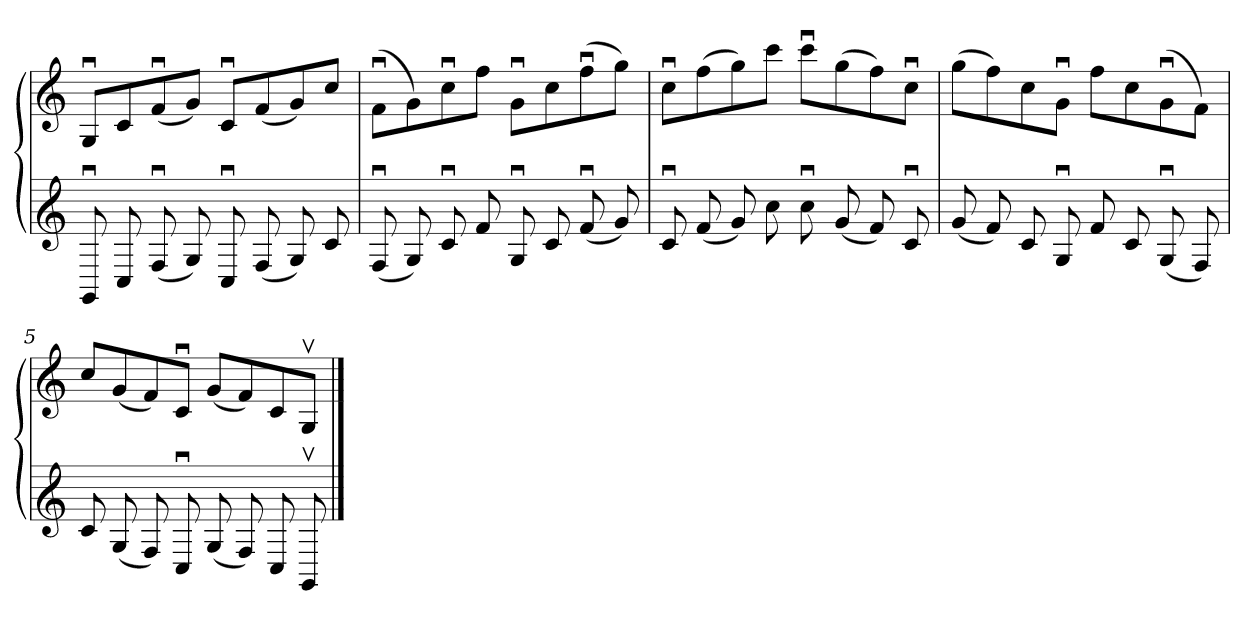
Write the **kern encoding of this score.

**kern	**kern
*part2	*part1
*staff2	*staff1
*stria6	*
*	*clefG2
*	*ITrd7c12
*k[]	*k[]
*C:	*C:
=1	=1
8GGu>	8GGu>/L
8C>	8C>/
(8Fu>	(<8Fu>/
8G)	8G/J)
8Cu>	8Cu>/L
(8F>	(<8F>/
8G)	8G/)
8c>	8c>/J
=2	=2
(8Fu>	(>8Fu>\L
8G)	8G\)
8cu>	8cu>\
8f>	8f>\J
8Gu>	8Gu>\L
8c>	8c>\
(8fu>	(>8fu>\
8g)	8g\J)
=3	=3
8cu>	8cu>\L
(8f>	(>8f>\
8g)	8g\)
8cc>	8cc>\J
8ccu>	8ccu>\L
(8g>	(>8g>\
8f)	8f\)
8cu>	8cu>\J
=4	=4
(8g>	(>8g>\L
8f)	8f\)
8c>	8c>\
8Gu>	8Gu>\J
8f>	8f>\L
8c>	8c>\
(8Gu>	(>8Gu>\
8F)	8F\J)
=5	=5
8c>	8c>/L
(8G>	(<8G>/
8F)	8F/)
8Cu>	8Cu>/J
(8G>	(<8G>/L
8F)	8F/)
8C>	8C>/
8GGv>	8GGv>/J
==	==
*-	*-
